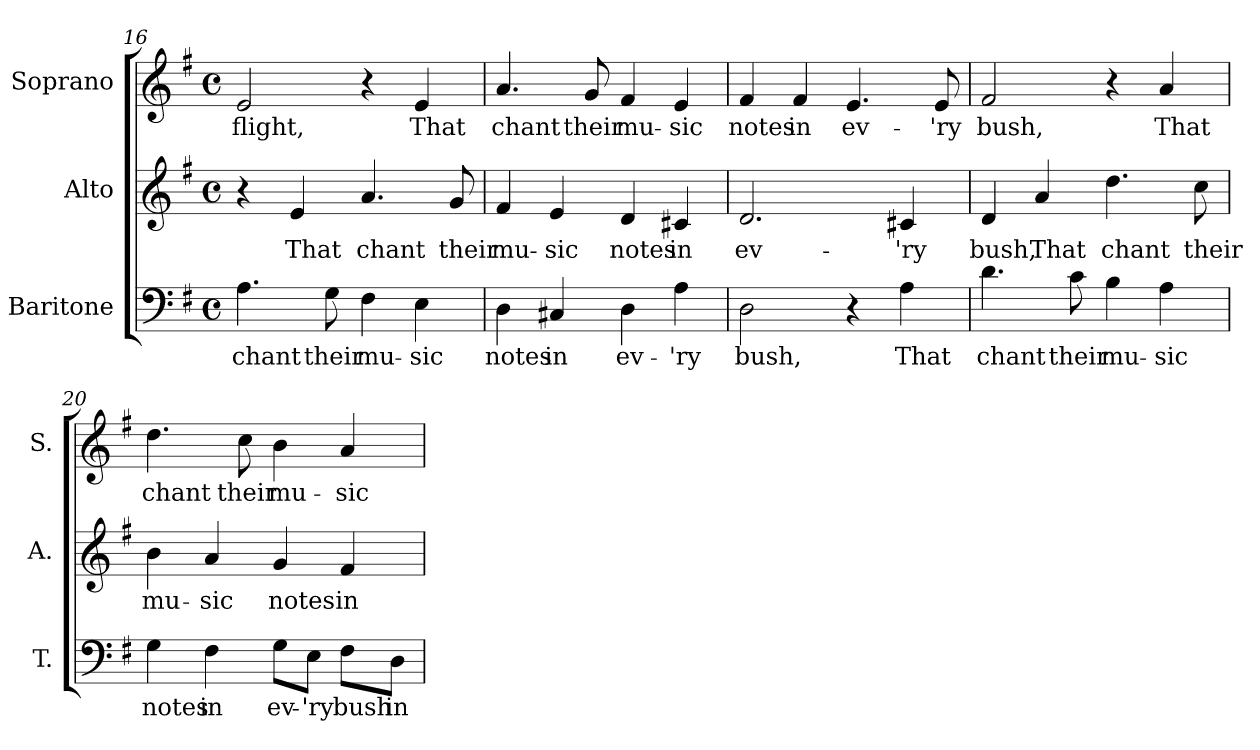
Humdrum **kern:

**kern	**text	**kern	**text	**kern	**text
*part3	*part3	*part2	*part2	*part1	*part1
*staff3	*staff3	*staff2	*staff2	*staff1	*staff1
*I"Baritone	*	*I"Alto	*	*I"Soprano	*
*I'T.	*	*I'A.	*	*I'S.	*
*clefF4	*	*clefG2	*	*clefG2	*
*ITrd7c12	*	*	*	*	*
*k[f#]	*	*k[f#]	*	*k[f#]	*
*G:	*	*G:	*	*G:	*
*M4/4	*	*M4/4	*	*M4/4	*
*met(c)	*	*met(c)	*	*met(c)	*
=16	=16	=16	=16	=16	=16
!	!LO:LY:b:color=#000000	!	!	!	!
!	!	!	!	!	!LO:LY:b:color=#000000
4.AAi\	chant	4r	.	2ei/	flight,
!	!	!	!LO:LY:b:color=#000000	!	!
.	.	4ei/	That	.	.
!	!LO:LY:b:color=#000000	!	!	!	!
8GGi\	their	.	.	.	.
!	!LO:LY:b:color=#000000	!	!	!	!
!	!	!	!LO:LY:b:color=#000000	!	!
4FF#i\	mu-	4.ai/	chant	4r	.
!	!LO:LY:b:color=#000000	!	!	!	!
!	!	!	!	!	!LO:LY:b:color=#000000
4EEi\	-sic	.	.	4ei/	That
!	!	!	!LO:LY:b:color=#000000	!	!
.	.	8gi/	their	.	.
=17	=17	=17	=17	=17	=17
!	!LO:LY:b:color=#000000	!	!	!	!
!	!	!	!LO:LY:b:color=#000000	!	!
!	!	!	!	!	!LO:LY:b:color=#000000
4DDi\	notes	4f#i/	mu-	4.ai/	chant
!	!LO:LY:b:color=#000000	!	!	!	!
!	!	!	!LO:LY:b:color=#000000	!	!
4CC#Xi/	in	4ei/	-sic	.	.
!	!	!	!	!	!LO:LY:b:color=#000000
.	.	.	.	8gi/	their
!	!LO:LY:b:color=#000000	!	!	!	!
!	!	!	!LO:LY:b:color=#000000	!	!
!	!	!	!	!	!LO:LY:b:color=#000000
4DDi\	ev-	4di/	notes	4f#i/	mu-
!	!LO:LY:b:color=#000000	!	!	!	!
!	!	!	!LO:LY:b:color=#000000	!	!
!	!	!	!	!	!LO:LY:b:color=#000000
4AAi\	-'ry	4c#Xi/	in	4ei/	-sic
=18	=18	=18	=18	=18	=18
!	!LO:LY:b:color=#000000	!	!	!	!
!	!	!	!LO:LY:b:color=#000000	!	!
!	!	!	!	!	!LO:LY:b:color=#000000
2DDi\	bush,	2.di/	ev-	4f#i/	notes
!	!	!	!	!	!LO:LY:b:color=#000000
.	.	.	.	4f#i/	in
!	!	!	!	!	!LO:LY:b:color=#000000
4r	.	.	.	4.ei/	ev-
!	!LO:LY:b:color=#000000	!	!	!	!
!	!	!	!LO:LY:b:color=#000000	!	!
4AAi\	That	4c#Xi/	-'ry	.	.
!	!	!	!	!	!LO:LY:b:color=#000000
.	.	.	.	8ei/	-'ry
!!LO:LB:g=z
=19	=19	=19	=19	=19	=19
!	!LO:LY:b:color=#000000	!	!	!	!
!	!	!	!LO:LY:b:color=#000000	!	!
!	!	!	!	!	!LO:LY:b:color=#000000
4.Di\	chant	4di/	bush,	2f#i/	bush,
!	!	!	!LO:LY:b:color=#000000	!	!
.	.	4ai/	That	.	.
!	!LO:LY:b:color=#000000	!	!	!	!
8Ci\	their	.	.	.	.
!	!LO:LY:b:color=#000000	!	!	!	!
!	!	!	!LO:LY:b:color=#000000	!	!
4BBi\	mu-	4.ddi\	chant	4r	.
!	!LO:LY:b:color=#000000	!	!	!	!
!	!	!	!	!	!LO:LY:b:color=#000000
4AAi\	-sic	.	.	4ai/	That
!	!	!	!LO:LY:b:color=#000000	!	!
.	.	8cci\	their	.	.
=20	=20	=20	=20	=20	=20
!	!LO:LY:b:color=#000000	!	!	!	!
!	!	!	!LO:LY:b:color=#000000	!	!
!	!	!	!	!	!LO:LY:b:color=#000000
4GGi\	notes	4bi\	mu-	4.ddi\	chant
!	!LO:LY:b:color=#000000	!	!	!	!
!	!	!	!LO:LY:b:color=#000000	!	!
4FF#i\	in	4ai/	-sic	.	.
!	!	!	!	!	!LO:LY:b:color=#000000
.	.	.	.	8cci\	their
!	!LO:LY:b:color=#000000	!	!	!	!
!	!	!	!LO:LY:b:color=#000000	!	!
!	!	!	!	!	!LO:LY:b:color=#000000
8GGi\L	ev-	4gi/	notes	4bi\	mu-
!	!LO:LY:b:color=#000000	!	!	!	!
8EEi\J	-'ry	.	.	.	.
!	!LO:LY:b:color=#000000	!	!	!	!
!	!	!	!LO:LY:b:color=#000000	!	!
!	!	!	!	!	!LO:LY:b:color=#000000
8FF#i\L	bush	4f#i/	in	4ai/	-sic
!	!LO:LY:b:color=#000000	!	!	!	!
8DDi\J	in	.	.	.	.
=	=	=	=	=	=
*-	*-	*-	*-	*-	*-
